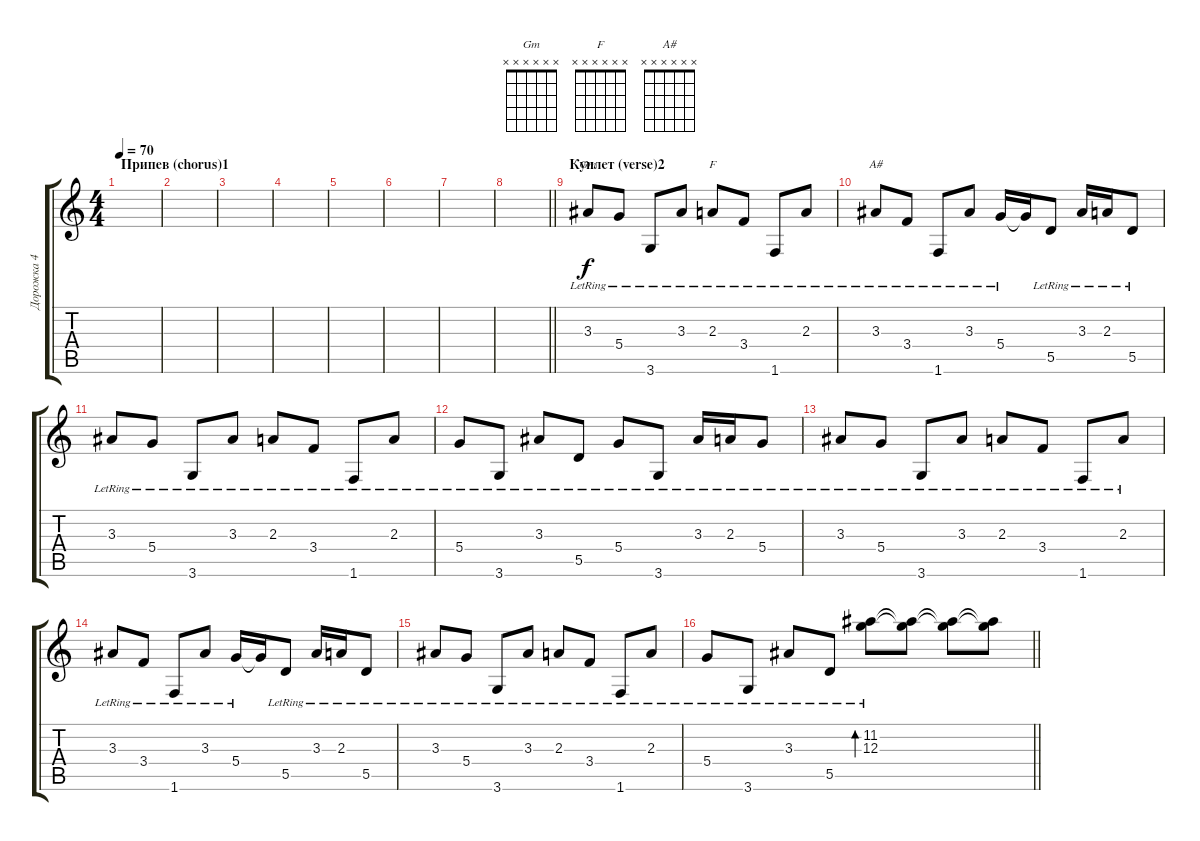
\track ("Дорожка 4" "Дорожка 4") {instrument acousticguitarsteel}
\staff {score tabs}
\tuning (E4 B3 G3 D3 A2 E2) {hide}
\chord ("Gm" x x x x x x)
\chord ("F" x x x x x x)
\chord ("A#" x x x x x x)
\ts (4 4)
\section ("" "Припев (chorus)1")
\tempo 70
\clef g2
\ks c
|
|
|
|
|
|
|
\barLineRight lightlight
|
\section ("" "Куплет (verse)2")
3.3{lr}.8{ch "Gm"} 5.4{lr}.8 3.6{lr}.8 3.3{lr}.8 2.3{lr}.8{ch "F"} 3.4{lr}.8 1.6{lr}.8 2.3{lr}.8 |
3.3{lr}.8{ch "A#"} 3.4{lr}.8 1.6{lr}.8 3.3{lr}.8 5.4{lr}.16 5.4{t}.16 5.5{lr}.8 3.3{lr}.16 2.3{lr}.16 5.5{lr}.8 |
3.3{lr}.8 5.4{lr}.8 3.6{lr}.8 3.3{lr}.8 2.3{lr}.8 3.4{lr}.8 1.6{lr}.8 2.3{lr}.8 |
5.4{lr}.8 3.6{lr}.8 3.3{lr}.8 5.5{lr}.8 5.4{lr}.8 3.6{lr}.8 3.3{lr}.16 2.3{lr}.16 5.4{lr}.8 |
3.3{lr}.8 5.4{lr}.8 3.6{lr}.8 3.3{lr}.8 2.3{lr}.8 3.4{lr}.8 1.6{lr}.8 2.3{lr}.8 |
3.3{lr}.8 3.4{lr}.8 1.6{lr}.8 3.3{lr}.8 5.4{lr}.16 5.4{t}.16 5.5{lr}.8 3.3{lr}.16 2.3{lr}.16 5.5{lr}.8 |
3.3{lr}.8 5.4{lr}.8 3.6{lr}.8 3.3{lr}.8 2.3{lr}.8 3.4{lr}.8 1.6{lr}.8 2.3{lr}.8 |
\barLineRight lightlight
5.4{lr}.8 3.6{lr}.8 3.3{lr}.8 5.5{lr}.8 (11.2{lr} 12.3{lr}).8{bd 60} (11.2{t} 12.3{t}).8 (11.2{t} 12.3{t}).8 (11.2{t} 12.3{t}).8
